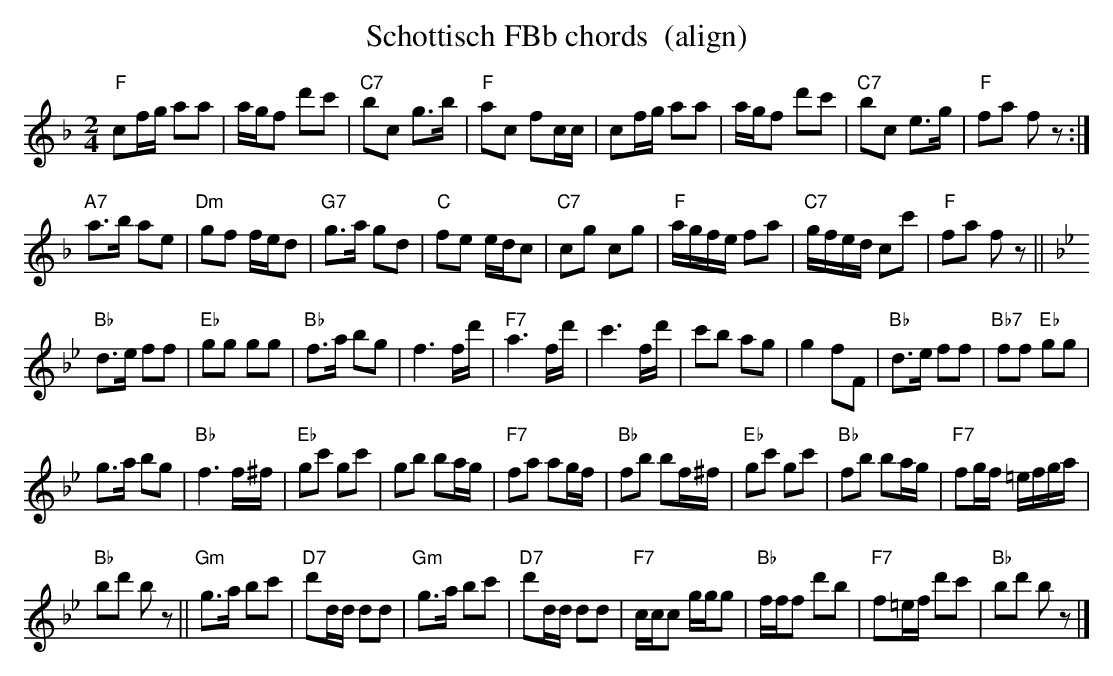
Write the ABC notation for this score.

X:1
T: Schottisch FBb chords  (align)
M:2/4
L:1/16
K:F %%MIDI gchordon
"F"c2fg a2a2 | agf2 d'2c'2 | "C7"b2c2 g3b | "F"a2c2  f2cc | c2fg  a2a2 | agf2 d'2c'2 | \
"C7"b2c2 e3g | "F"f2a2 f2z2 :|
  "A7"a3b a2e2 | "Dm"g2f2 fed2 | "G7"g3a g2d2 | "C"f2e2 edc2 | "C7"c2g2 c2g2 | \
"F"agfe f2a2 | "C7"gfed c2c'2 | "F"f2a2 f2z2 || [K:Bb]
 "Bb"d3e f2f2 | "Eb"g2g2 g2g2 | "Bb"f3a b2g2 | f6 fd' | \
"F7"a6fd' | c'6 fd' | c'2b2 a2g2 | g4f2F2 | "Bb"d3e f2f2 | "Bb7"f2f2 "Eb"g2g2 |
 g3a b2g2 | "Bb"f6 f^f | \
"Eb"g2c'2 g2c'2 | g2b2 b2ag | "F7"f2a2 a2gf |  "Bb"f2b2 b2f^f | "Eb"g2c'2 g2c'2 | "Bb"f2b2 b2ag | "F7"f2gf =efga |
 "Bb"b2d'2 b2z2 || \
"Gm"g3a b2c'2 | "D7"d'2dd d2d2 | "Gm"g3a b2c'2 | "D7"d'2dd d2d2 | "F7"ccc2 ggg2 | "Bb"fff2 d'2b2 | "F7"f2=ef d'2c'2 | "Bb"b2d'2 b2z2 |]
